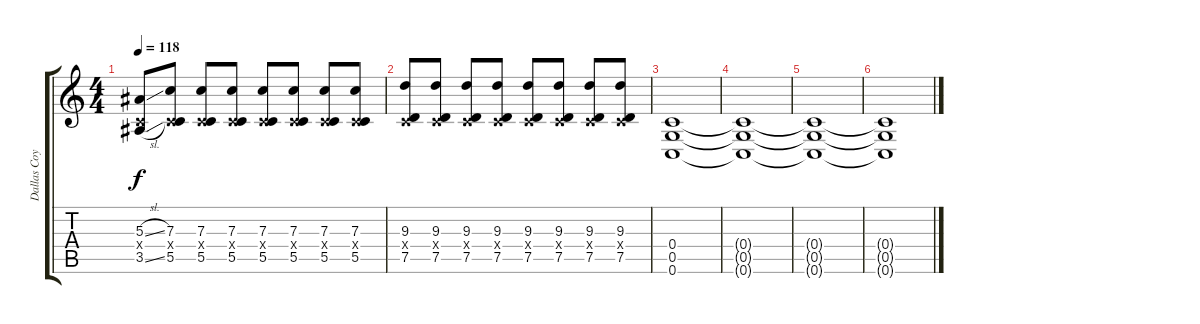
\track ("Dallas Coyle" "Dallas Coy") {instrument distortionguitar}
\staff {score tabs}
\tuning (D4 A3 F3 C3 G2 C2) {hide}
\ts (4 4)
\tempo 118
\clef g2
\ks c
(5.3{sl} 0.4{x} 3.5{sl}).8{dy f} (7.3 0.4{x} 5.5).8 (7.3 0.4{x} 5.5).8 (7.3 0.4{x} 5.5).8 (7.3 0.4{x} 5.5).8 (7.3 0.4{x} 5.5).8 (7.3 0.4{x} 5.5).8 (7.3 0.4{x} 5.5).8 |
(9.3 0.4{x} 7.5).8 (9.3 0.4{x} 7.5).8 (9.3 0.4{x} 7.5).8 (9.3 0.4{x} 7.5).8 (9.3 0.4{x} 7.5).8 (9.3 0.4{x} 7.5).8 (9.3 0.4{x} 7.5).8 (9.3 0.4{x} 7.5).8 |
(0.4 0.5 0.6).1 |
(0.4{t} 0.5{t} 0.6{t}).1 |
(0.4{t} 0.5{t} 0.6{t}).1 |
(0.4{t} 0.5{t} 0.6{t}).1
